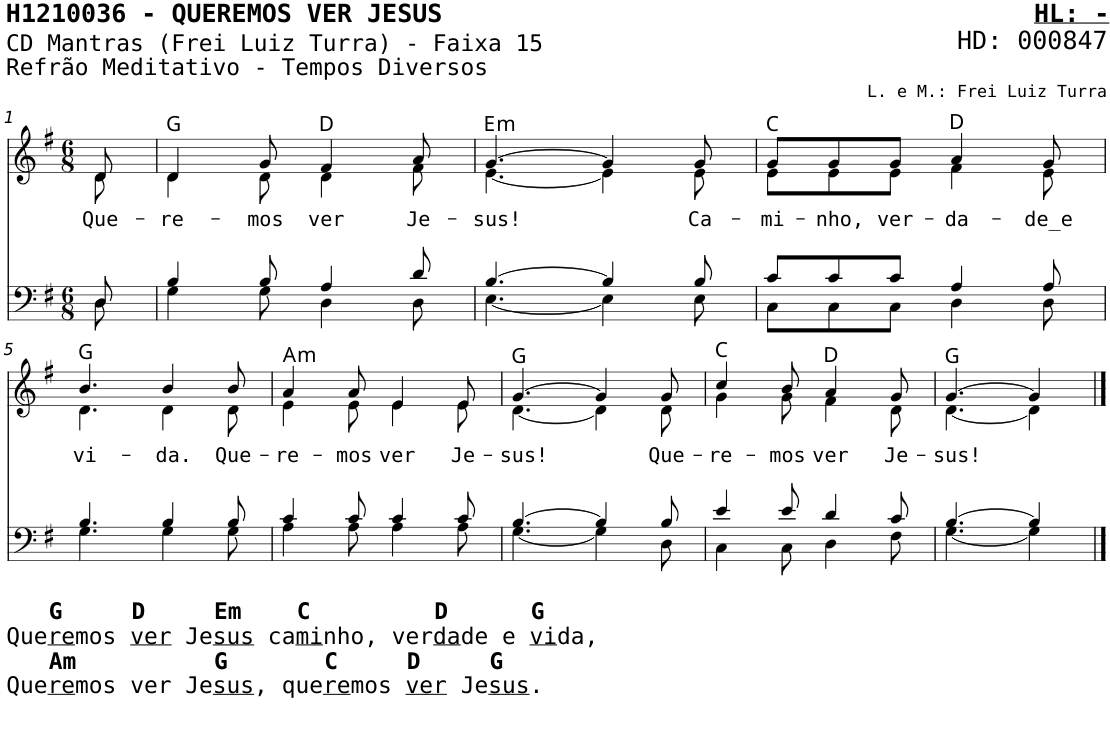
**kern	**kern	**text	**harte
*part2	*part1	*part1	*part1
*staff2	*staff1	*staff1	*
*I"Homens	*I"Mulheres	*	*
*stria5	*stria5	*	*
*clefF4	*clefG2	*	*
*k[f#]	*k[f#]	*	*
*M6/8	*M6/8	*	*
=1	=1	=1	=1
*^	*	*	*
*	*^	*	*	*
!	!	!	!	!LO:LY:b	!
*	*	*	*^	*	*
2.ryy	8D/	8D\	8d/	8d\	Que-	.
.	2ryy	2ryy	2ryy	2ryy	.	.
.	8ryy	8ryy	8ryy	8ryy	.	.
=2	=2	=2	=2	=2	=2	=2
!	!	!	!	!	!LO:LY:b	!
2.ryy	4B/	4G\	4d/	4d\	-re-	G:maj
!	!	!	!	!	!LO:LY:b	!
.	8B/	8G\	8g/	8d\	-mos	.
!	!	!	!	!	!LO:LY:b	!
.	4A/	4D\	4f#/	4d\	ver	D:maj
!	!	!	!	!	!LO:LY:b	!
.	8d/	8D\	8a/	8f#\	Je-	.
=3	=3	=3	=3	=3	=3	=3
!	!	!	!	!	!LO:LY:b	!LO:H:kt=m
2.ryy	[4.B/	[4.E\	[4.g/	[4.e\	-sus!	E:min
.	4B/]	4E\]	4g/]	4e\]	.	.
!	!	!	!	!	!LO:LY:b	!
.	8B/	8E\	8g/	8e\	Ca-	.
=4	=4	=4	=4	=4	=4	=4
!	!	!	!	!	!LO:LY:b	!
2.ryy	8c/L	8C\L	8g/L	8e\L	-mi-	C:maj
!	!	!	!	!	!LO:LY:b	!
.	8c/	8C\	8g/	8e\	-nho,	.
!	!	!	!	!	!LO:LY:b	!
.	8c/J	8C\J	8g/J	8e\J	ver-	.
!	!	!	!	!	!LO:LY:b	!
.	4A/	4D\	4a/	4f#\	-da-	D:maj
!	!	!	!	!	!LO:LY:b	!
.	8A/	8D\	8g/	8e\	-de_e	.
!!LO:LB:g=z	!!
=5	=5	=5	=5	=5	=5	=5
!LO:TX:b:B:t=G     D     Em    C         D      G	!	!	!	!	!	!
!LO:TX:b:t=Que	!	!	!	!	!	!
!LO:TX:b:t=re	!	!	!	!	!	!
!LO:TX:b:t=mos	!	!	!	!	!	!
!LO:TX:b:t=ver	!	!	!	!	!	!
!LO:TX:b:t=Je	!	!	!	!	!	!
!LO:TX:b:t=sus	!	!	!	!	!	!
!LO:TX:b:t=ca	!	!	!	!	!	!
!LO:TX:b:t=mi	!	!	!	!	!	!
!LO:TX:b:t=nho, ver	!	!	!	!	!	!
!LO:TX:b:t=da	!	!	!	!	!	!
!LO:TX:b:t=de e	!	!	!	!	!	!
!LO:TX:b:t=vi	!	!	!	!	!	!
!LO:TX:b:t=da,	!	!	!	!	!	!
!LO:TX:b:B:t=Am          G       C     D     G	!	!	!	!	!	!
!LO:TX:b:t=Que	!	!	!	!	!	!
!LO:TX:b:t=re	!	!	!	!	!	!
!LO:TX:b:t=mos ver Je	!	!	!	!	!	!
!LO:TX:b:t=sus	!	!	!	!	!	!
!LO:TX:b:t=, que	!	!	!	!	!	!
!LO:TX:b:t=re	!	!	!	!	!	!
!LO:TX:b:t=mos	!	!	!	!	!	!
!LO:TX:b:t=ver	!	!	!	!	!	!
!LO:TX:b:t=Je	!	!	!	!	!	!
!LO:TX:b:t=sus	!	!	!	!	!	!
!LO:TX:b:t=.	!	!	!	!	!	!
!	!	!	!	!	!LO:LY:b	!
2.ryy	4.B/	4.G\	4.b/	4.d\	vi-	G:maj
!	!	!	!	!	!LO:LY:b	!
.	4B/	4G\	4b/	4d\	-da.	.
!	!	!	!	!	!LO:LY:b	!
.	8B/	8G\	8b/	8d\	Que-	.
=6	=6	=6	=6	=6	=6	=6
!	!	!	!	!	!LO:LY:b	!LO:H:kt=m
2.ryy	4c/	4A\	4a/	4e\	-re-	A:min
!	!	!	!	!	!LO:LY:b	!
.	8c/	8A\	8a/	8e\	-mos	.
!	!	!	!	!	!LO:LY:b	!
.	4c/	4A\	4e/	4e\	ver	.
!	!	!	!	!	!LO:LY:b	!
.	8c/	8A\	8e/	8e\	Je-	.
=7	=7	=7	=7	=7	=7	=7
!	!	!	!	!	!LO:LY:b	!
2.ryy	[4.B/	[4.G\	[4.g/	[4.d\	-sus!	G:maj
.	4B/]	4G\]	4g/]	4d\]	.	.
!	!	!	!	!	!LO:LY:b	!
.	8B/	8D\	8g/	8d\	Que-	.
=8	=8	=8	=8	=8	=8	=8
!	!	!	!	!	!LO:LY:b	!
2.ryy	4e/	4C\	4cc/	4g\	-re-	C:maj
!	!	!	!	!	!LO:LY:b	!
.	8e/	8C\	8b/	8g\	-mos	.
!	!	!	!	!	!LO:LY:b	!
.	4d/	4D\	4a/	4f#\	ver	D:maj
!	!	!	!	!	!LO:LY:b	!
.	8c/	8F#\	8g/	8d\	Je-	.
=9	=9	=9	=9	=9	=9	=9
!	!	!	!	!	!LO:LY:b	!
2.ryy	[4.B/	[4.G\	[4.g/	[4.d\	-sus!	G:maj
.	4B/]	4G\]	4g/]	4d\]	.	.
.	8ryy	8ryy	8ryy	8ryy	.	.
*v	*v	*v	*	*	*	*
*	*v	*v	*	*
==	==	==	==
*-	*-	*-	*-
